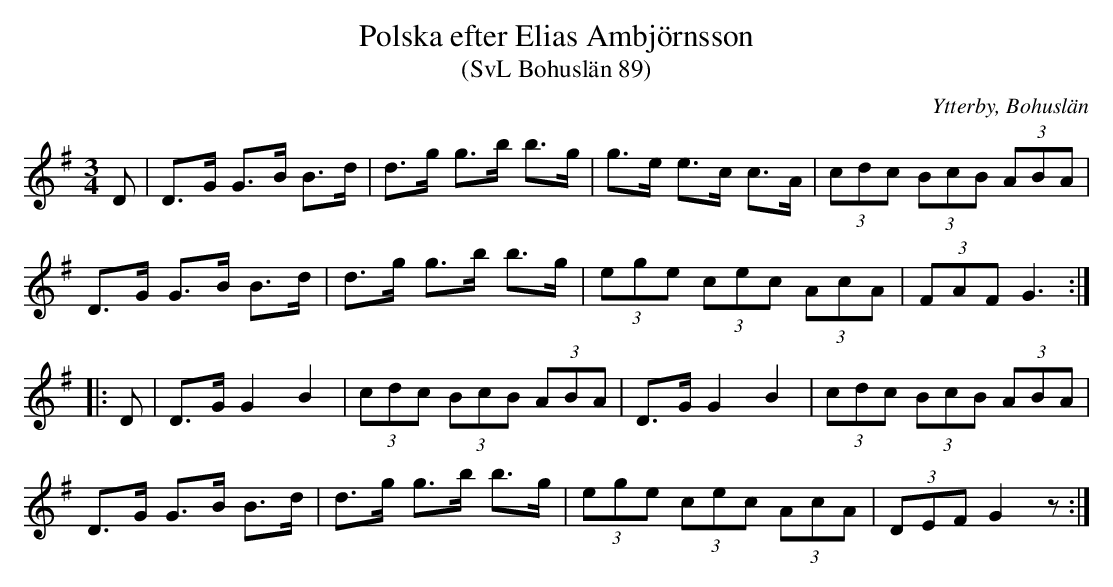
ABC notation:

X:1
T:Polska efter Elias Ambjörnsson
T:(SvL Bohuslän 89)
O:Ytterby, Bohuslän
M:3/4
L:1/8
K:G
D|D>G G>B B>d|d>g g>b b>g|g>e e>c c>A|(3cdc (3BcB (3ABA|
D>G G>B B>d|d>g g>b b>g|(3ege (3cec (3AcA|(3FAF G3:|
|:D|D>G G2 B2|(3cdc (3BcB (3ABA|D>G G2 B2|(3cdc (3BcB (3ABA|
D>G G>B B>d|d>g g>b b>g|(3ege (3cec (3AcA|(3DEF G2 z:|
